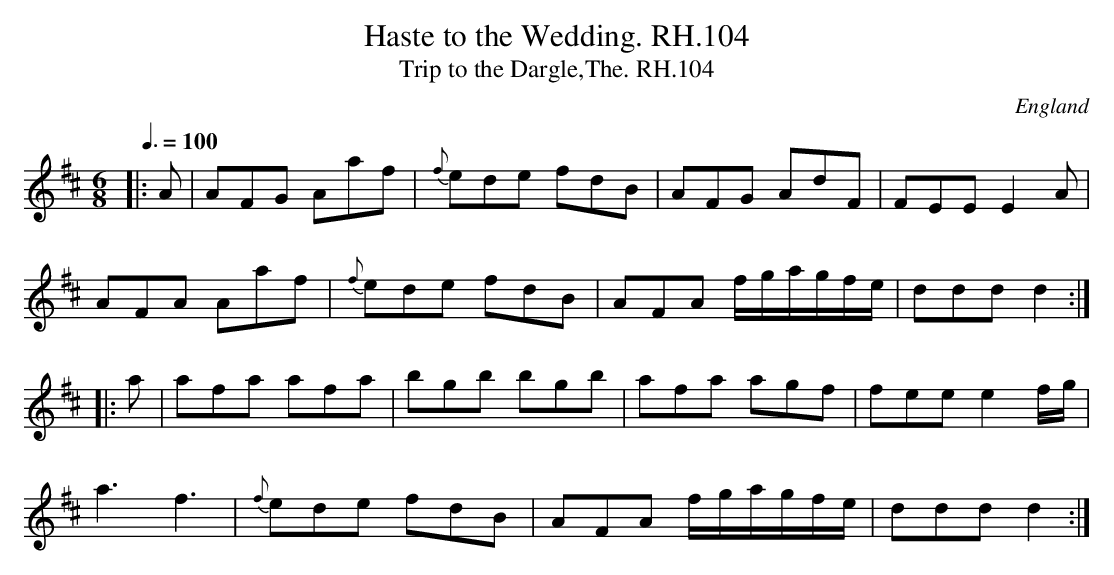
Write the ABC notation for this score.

X:1
T:Haste to the Wedding. RH.104
T:Trip to the Dargle,The. RH.104
L:1/8
M:6/8
O:England
Q:3/8=100
K:D
|:A|AFG Aaf|{f}ede fdB|AFG AdF|FEE E2A|!
AFA Aaf|{f}ede fdB|AFA f/g/a/g/f/e/|ddd d2:|!
|:a|afa afa|bgb bgb|afa agf|fee e2f/g/|!
a3f3|{f}ede fdB|AFA f/g/a/g/f/e/|ddd d2:|
